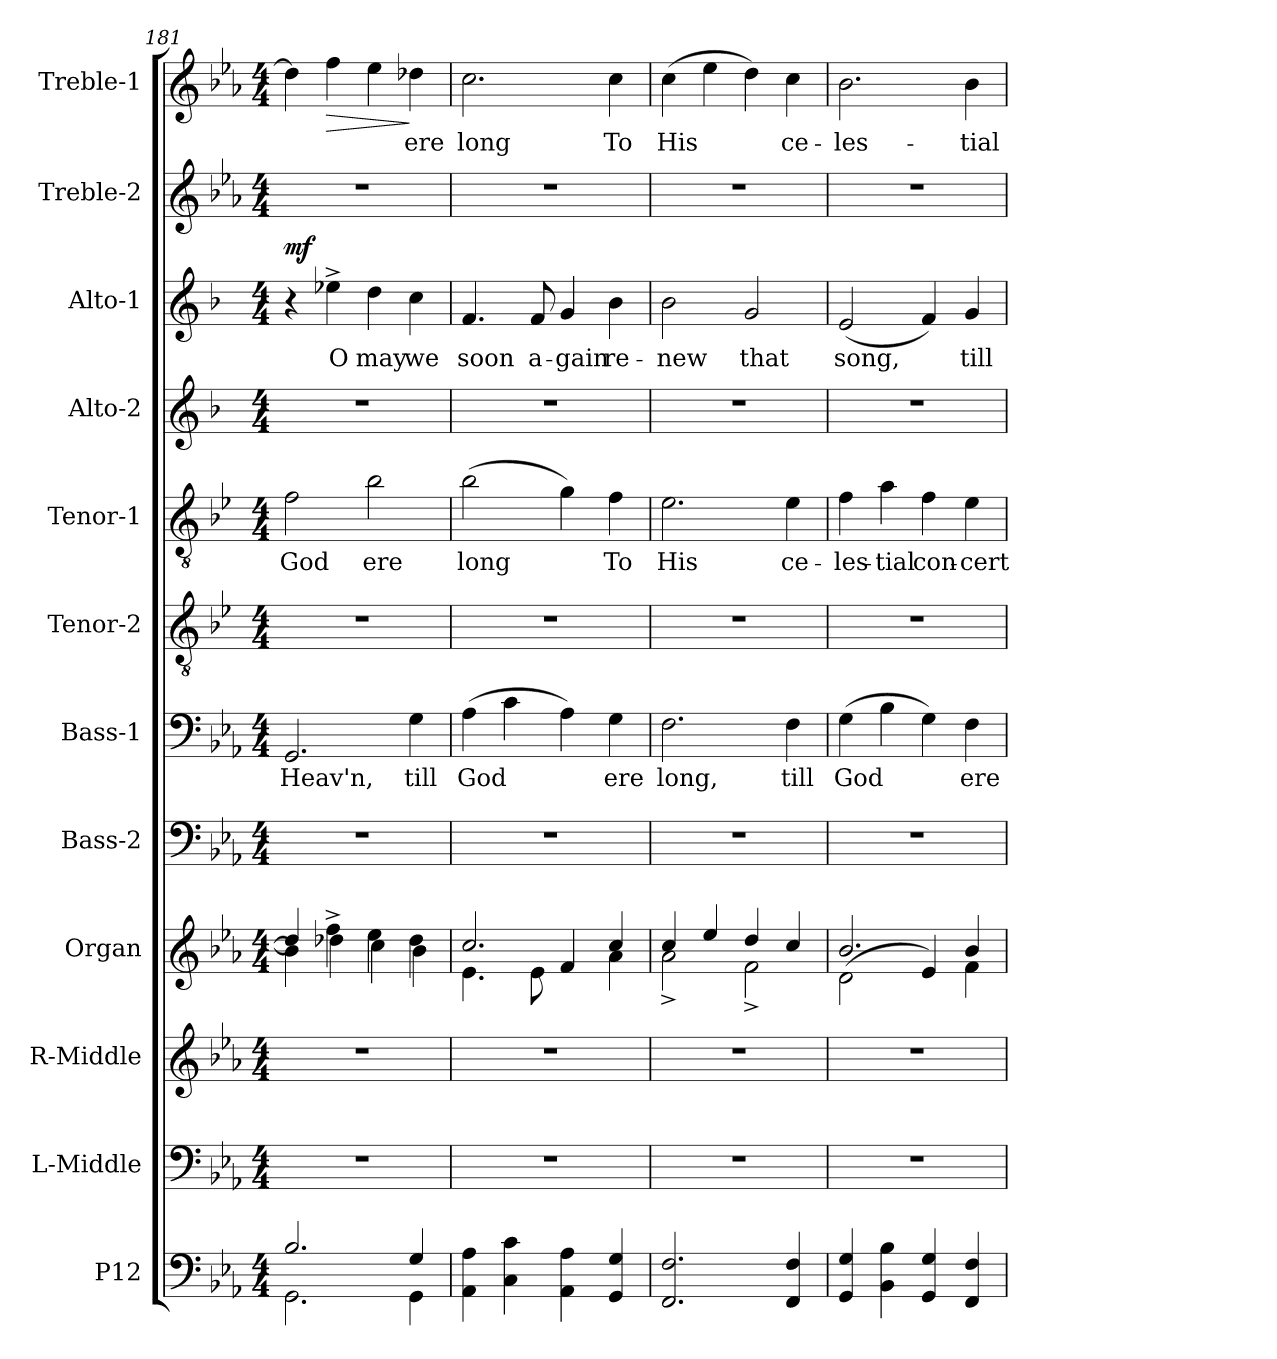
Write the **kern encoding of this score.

**kern	**kern	**kern	**kern	**kern	**kern	**text	**kern	**kern	**text	**kern	**kern	**text	**dynam	**kern	**kern	**text	**dynam
*part12	*part11	*part10	*part9	*part8	*part7	*part7	*part6	*part5	*part5	*part4	*part3	*part3	*part3	*part2	*part1	*part1	*part1
*staff12	*staff11	*staff10	*staff9	*staff8	*staff7	*staff7	*staff6	*staff5	*staff5	*staff4	*staff3	*staff3	*staff3	*staff2	*staff1	*staff1	*staff1
*I"P12	*I"L-Middle	*I"R-Middle	*I"Organ	*I"Bass-2	*I"Bass-1	*	*I"Tenor-2	*I"Tenor-1	*	*I"Alto-2	*I"Alto-1	*	*	*I"Treble-2	*I"Treble-1	*	*
*	*I'L-M	*	*I'Organ	*I'B2:	*I'B1:	*	*I'T2:	*I'T1:	*	*I'A2:	*I'A1:	*	*	*	*	*	*
*clefF4	*clefF4	*clefG2	*clefG2	*clefF4	*clefF4	*	*clefGv2	*clefGv2	*	*clefG2	*clefG2	*	*	*clefG2	*clefG2	*	*
*	*	*	*	*	*	*	*ITrd4c7	*ITrd4c7	*	*ITrd1c2	*ITrd1c2	*	*	*ITrd-7c-12	*ITrd-7c-12	*	*
*k[b-e-a-]	*k[b-e-a-]	*k[b-e-a-]	*k[b-e-a-]	*k[b-e-a-]	*k[b-e-a-]	*	*k[b-e-a-]	*k[b-e-a-]	*	*k[b-e-a-]	*k[b-e-a-]	*	*	*k[b-e-a-]	*k[b-e-a-]	*	*
*E-:	*E-:	*E-:	*E-:	*E-:	*E-:	*	*E-:	*E-:	*	*E-:	*E-:	*	*	*E-:	*E-:	*	*
*M4/4	*M4/4	*M4/4	*M4/4	*M4/4	*M4/4	*	*M4/4	*M4/4	*	*M4/4	*M4/4	*	*	*M4/4	*M4/4	*	*
=181	=181	=181	=181	=181	=181	=181	=181	=181	=181	=181	=181	=181	=181	=181	=181	=181	=181
*^	*	*	*^	*	*	*	*	*	*	*	*	*	*	*	*	*	*
!	!	!	!	!	!	!	!	!LO:LY:b:color=#000000	!	!	!	!	!	!	!	!	!	!	!
!	!	!	!	!	!	!	!	!	!	!	!LO:LY:b:color=#000000	!	!	!	!	!	!	!	!
2.B-i/	2.GGi\	1r	1r	4dd-i/]	4b-i\]	1r	2.GGi/	Heav'n,	1r	2B-i\	God	1r	4r	.	mf	1r	4ddd-i\]	.	.
!	!	!	!	!	!	!	!	!	!	!	!	!	!	!LO:LY:b:color=#000000	!	!	!	!	!LO:HP:b
.	.	.	.	4ff^i\	4dd-Xi\	.	.	.	.	.	.	.	4dd-X^i\	O	.	.	4fffi\	.	>
!	!	!	!	!	!	!	!	!	!	!	!LO:LY:b:color=#000000	!	!	!	!	!	!	!	!
!	!	!	!	!	!	!	!	!	!	!	!	!	!	!LO:LY:b:color=#000000	!	!	!	!	!
.	.	.	.	4ee-i\	4cci\	.	.	.	.	2e-i\	ere	.	4cci\	may	.	.	4eee-i\	.	.
!	!	!	!	!	!	!	!	!LO:LY:b:color=#000000	!	!	!	!	!	!	!	!	!	!	!
!	!	!	!	!	!	!	!	!	!	!	!	!	!	!LO:LY:b:color=#000000	!	!	!	!	!
!	!	!	!	!	!	!	!	!	!	!	!	!	!	!	!	!	!	!LO:LY:b:color=#000000	!
4Gi/	4GGi\	.	.	4dd-i\	4b-i\	.	4Gi\	till	.	.	.	.	4b-i\	we	.	.	4ddd-Xi\	ere	]
*v	*v	*	*	*	*	*	*	*	*	*	*	*	*	*	*	*	*	*	*
=182	=182	=182	=182	=182	=182	=182	=182	=182	=182	=182	=182	=182	=182	=182	=182	=182	=182	=182
*^	*	*	*	*	*	*	*	*	*	*	*	*	*	*	*	*	*	*
!	!	!	!	!	!	!	!	!LO:LY:b:color=#000000	!	!	!	!	!	!	!	!	!	!	!
*v	*v	*	*	*	*	*	*	*	*	*	*	*	*	*	*	*	*	*	*
*^	*	*	*	*	*	*	*	*	*	*	*	*	*	*	*	*	*	*
!	!	!	!	!	!	!	!	!	!	!	!LO:LY:b:color=#000000	!	!	!	!	!	!	!	!
*v	*v	*	*	*	*	*	*	*	*	*	*	*	*	*	*	*	*	*	*
*^	*	*	*	*	*	*	*	*	*	*	*	*	*	*	*	*	*	*
!	!	!	!	!	!	!	!	!	!	!	!	!	!	!LO:LY:b:color=#000000	!	!	!	!	!
*v	*v	*	*	*	*	*	*	*	*	*	*	*	*	*	*	*	*	*	*
*^	*	*	*	*	*	*	*	*	*	*	*	*	*	*	*	*	*	*
!	!	!	!	!	!	!	!	!	!	!	!	!	!	!	!	!	!	!LO:LY:b:color=#000000	!
*v	*v	*	*	*	*	*	*	*	*	*	*	*	*	*	*	*	*	*	*
4AA-i\ 4A-i	1r	1r	2.cci/	4.e-i\	1r	(4A-i\	God	1r	(2e-i\	long	1r	4.e-i/	soon	.	1r	2.ccci\	long	.
4Ci\ 4ci	.	.	.	.	.	4ci\	.	.	.	.	.	.	.	.	.	.	.	.
!	!	!	!	!	!	!	!	!	!	!	!	!	!LO:LY:b:color=#000000	!	!	!	!	!
.	.	.	.	8e-i\	.	.	.	.	.	.	.	8e-i/	a-	.	.	.	.	.
!	!	!	!	!	!	!	!	!	!	!	!	!	!LO:LY:b:color=#000000	!	!	!	!	!
4AA-i\ 4A-i	.	.	.	4fi/	.	4A-i\)	.	.	4ci\)	.	.	4fi/	-gain	.	.	.	.	.
!	!	!	!	!	!	!	!LO:LY:b:color=#000000	!	!	!	!	!	!	!	!	!	!	!
!	!	!	!	!	!	!	!	!	!	!LO:LY:b:color=#000000	!	!	!	!	!	!	!	!
!	!	!	!	!	!	!	!	!	!	!	!	!	!LO:LY:b:color=#000000	!	!	!	!	!
!	!	!	!	!	!	!	!	!	!	!	!	!	!	!	!	!	!LO:LY:b:color=#000000	!
4GGi/ 4Gi	.	.	4cci/	4a-i\	.	4Gi\	ere	.	4B-i\	To	.	4a-i\	re-	.	.	4ccci\	To	.
=183	=183	=183	=183	=183	=183	=183	=183	=183	=183	=183	=183	=183	=183	=183	=183	=183	=183	=183
!	!	!	!	!	!	!	!LO:LY:b:color=#000000	!	!	!	!	!	!	!	!	!	!	!
!	!	!	!	!	!	!	!	!	!	!LO:LY:b:color=#000000	!	!	!	!	!	!	!	!
!	!	!	!	!	!	!	!	!	!	!	!	!	!LO:LY:b:color=#000000	!	!	!	!	!
!	!	!	!	!	!	!	!	!	!	!	!	!	!	!	!	!	!LO:LY:b:color=#000000	!
2.FFi/ 2.Fi	1r	1r	4cci/	2a-^i\	1r	2.Fi\	long,	1r	2.A-i\	His	1r	2a-i\	-new	.	1r	(4ccci\	His	.
.	.	.	4ee-i/	.	.	.	.	.	.	.	.	.	.	.	.	4eee-i\	.	.
!	!	!	!	!	!	!	!	!	!	!	!	!	!LO:LY:b:color=#000000	!	!	!	!	!
.	.	.	4ddi/	2f^i\	.	.	.	.	.	.	.	2fi/	that	.	.	4dddi\)	.	.
!	!	!	!	!	!	!	!LO:LY:b:color=#000000	!	!	!	!	!	!	!	!	!	!	!
!	!	!	!	!	!	!	!	!	!	!LO:LY:b:color=#000000	!	!	!	!	!	!	!	!
!	!	!	!	!	!	!	!	!	!	!	!	!	!	!	!	!	!LO:LY:b:color=#000000	!
4FFi/ 4Fi	.	.	4cci/	.	.	4Fi\	till	.	4A-i\	ce-	.	.	.	.	.	4ccci\	ce-	.
=184	=184	=184	=184	=184	=184	=184	=184	=184	=184	=184	=184	=184	=184	=184	=184	=184	=184	=184
!	!	!	!	!	!	!	!LO:LY:b:color=#000000	!	!	!	!	!	!	!	!	!	!	!
!	!	!	!	!	!	!	!	!	!	!LO:LY:b:color=#000000	!	!	!	!	!	!	!	!
!	!	!	!	!	!	!	!	!	!	!	!	!	!LO:LY:b:color=#000000	!	!	!	!	!
!	!	!	!	!	!	!	!	!	!	!	!	!	!	!	!	!	!LO:LY:b:color=#000000	!
4GGi/ 4Gi	1r	1r	2.b-i/	(2di\	1r	(4Gi\	God	1r	4B-i\	-les-	1r	(2di/	song,	.	1r	2.bb-i\	-les-	.
!	!	!	!	!	!	!	!	!	!	!LO:LY:b:color=#000000	!	!	!	!	!	!	!	!
4BB-i\ 4B-i	.	.	.	.	.	4B-i\	.	.	4di\	-tial	.	.	.	.	.	.	.	.
!	!	!	!	!	!	!	!	!	!	!LO:LY:b:color=#000000	!	!	!	!	!	!	!	!
4GGi/ 4Gi	.	.	.	4e-i/)	.	4Gi\)	.	.	4B-i\	con-	.	4e-i/)	.	.	.	.	.	.
!	!	!	!	!	!	!	!LO:LY:b:color=#000000	!	!	!	!	!	!	!	!	!	!	!
!	!	!	!	!	!	!	!	!	!	!LO:LY:b:color=#000000	!	!	!	!	!	!	!	!
!	!	!	!	!	!	!	!	!	!	!	!	!	!LO:LY:b:color=#000000	!	!	!	!	!
!	!	!	!	!	!	!	!	!	!	!	!	!	!	!	!	!	!LO:LY:b:color=#000000	!
4FFi/ 4Fi	.	.	4b-i/	4fi\	.	4Fi\	ere	.	4A-i\	-cert	.	4fi/	till	.	.	4bb-i\	-tial	.
*	*	*	*v	*v	*	*	*	*	*	*	*	*	*	*	*	*	*	*
=	=	=	=	=	=	=	=	=	=	=	=	=	=	=	=	=	=
*-	*-	*-	*-	*-	*-	*-	*-	*-	*-	*-	*-	*-	*-	*-	*-	*-	*-
